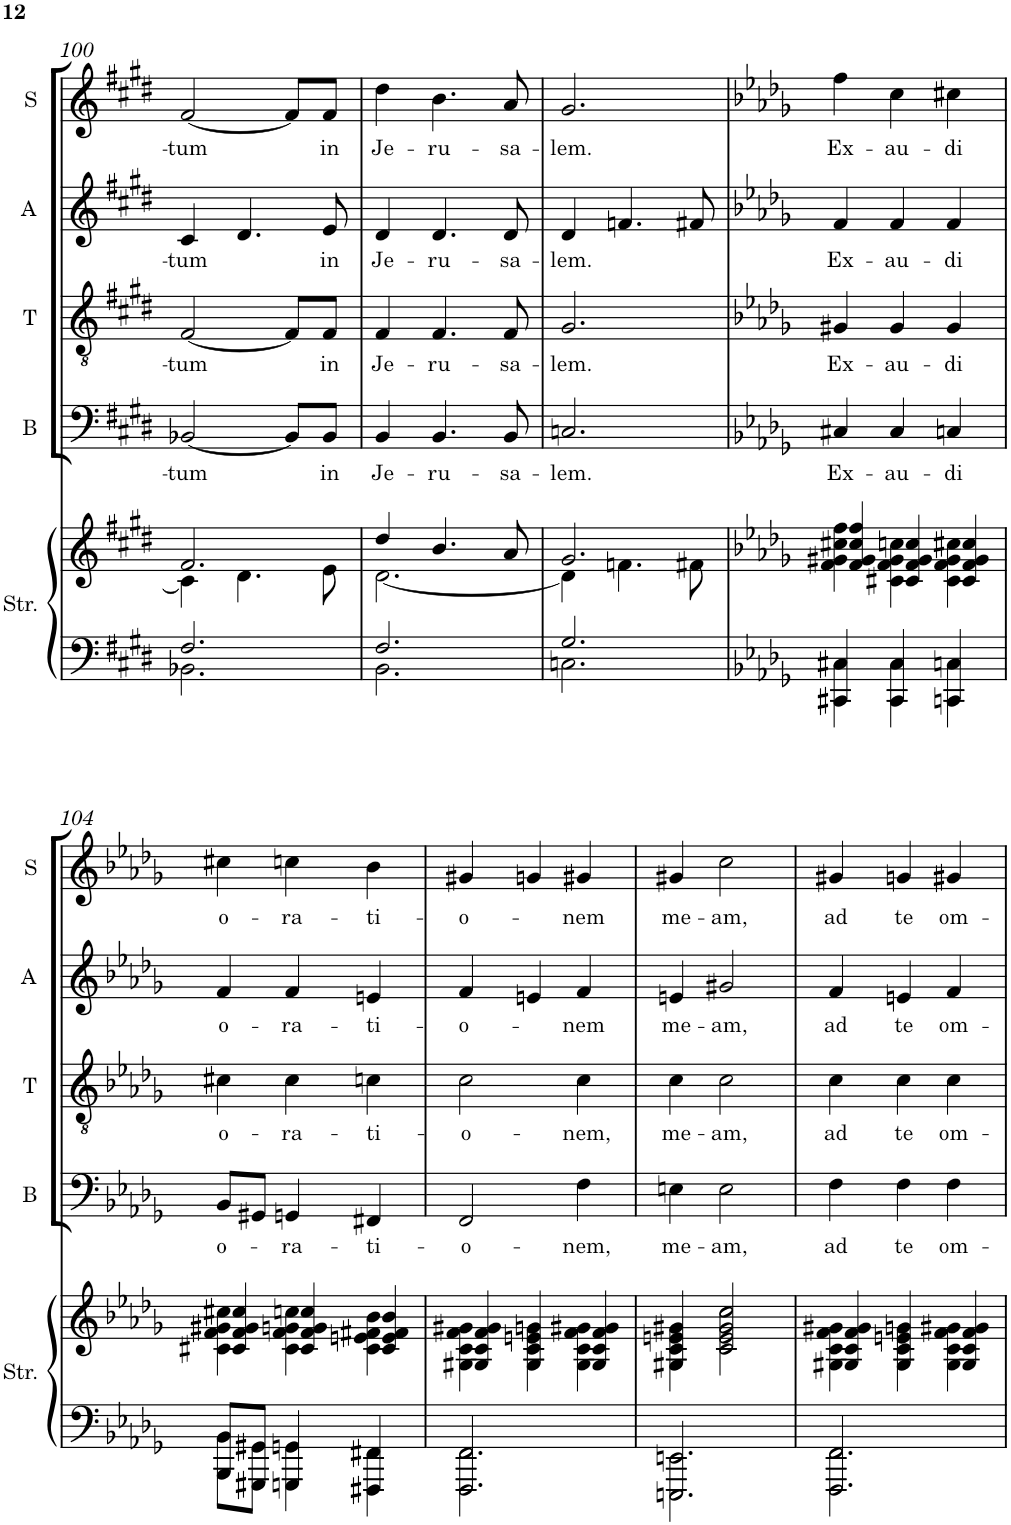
**kern	**kern	**kern	**text	**kern	**text	**kern	**text	**kern	**text
*part5	*part5	*part4	*part4	*part3	*part3	*part2	*part2	*part1	*part1
*staff6	*staff5	*staff4	*staff4	*staff3	*staff3	*staff2	*staff2	*staff1	*staff1
*I"Strings	*	*I"Bass	*	*I"Tenor	*	*I"Alto	*	*I"Soprano	*
*I'Str.	*	*I'B	*	*I'T	*	*I'A	*	*I'S	*
!!LO:PB:g=z
*clefF4	*clefG2	*clefF4	*	*clefGv2	*	*clefG2	*	*clefG2	*
*k[f#c#g#d#]	*k[f#c#g#d#]	*k[f#c#g#d#]	*	*k[f#c#g#d#]	*	*k[f#c#g#d#]	*	*k[f#c#g#d#]	*
*E:	*E:	*E:	*	*E:	*	*E:	*	*E:	*
*M3/4	*M3/4	*M3/4	*	*M3/4	*	*M3/4	*	*M3/4	*
=100	=100	=100	=100	=100	=100	=100	=100	=100	=100
*^	*^	*	*	*	*	*	*	*	*
!	!	!	!	!	!LO:LY:b	!	!LO:LY:b	!	!LO:LY:b	!	!LO:LY:b
2.F#/	2.BB-X\	2.f#/	4c#\]	[2BB-X/	-tum	[2F#/	-tum	4c#/	-tum	[2f#/	-tum
.	.	.	4.d#\	.	.	.	.	4.d#/	.	.	.
.	.	.	.	8BB-/L]	.	8F#/L]	.	.	.	8f#/L]	.
!	!	!	!	!	!LO:LY:b	!	!LO:LY:b	!	!LO:LY:b	!	!LO:LY:b
.	.	.	8e\	8BB-/J	in	8F#/J	in	8e/	in	8f#/J	in
=101	=101	=101	=101	=101	=101	=101	=101	=101	=101	=101	=101
!	!	!	!	!	!LO:LY:b	!	!LO:LY:b	!	!LO:LY:b	!	!LO:LY:b
2.F#/	2.BB\	4dd#/	[2.d#\	4BB/	Je-	4F#/	Je-	4d#/	Je-	4dd#\	Je-
!	!	!	!	!	!LO:LY:b	!	!LO:LY:b	!	!LO:LY:b	!	!LO:LY:b
.	.	4.b/	.	4.BB/	-ru-	4.F#/	-ru-	4.d#/	-ru-	4.b\	-ru-
!	!	!	!	!	!LO:LY:b	!	!LO:LY:b	!	!LO:LY:b	!	!LO:LY:b
.	.	8a/	.	8BB/	-sa-	8F#/	-sa-	8d#/	-sa-	8a/	-sa-
=102	=102	=102	=102	=102	=102	=102	=102	=102	=102	=102	=102
!	!	!	!	!	!LO:LY:b	!	!LO:LY:b	!	!LO:LY:b	!	!LO:LY:b
2.G#/	2.Cn\	2.g#/	4d#\]	2.Cn/	-lem.	2.G#/	-lem.	4d#/	-lem.	2.g#/	-lem.
.	.	.	4.fn\	.	.	.	.	4.fn/	.	.	.
.	.	.	8f#X\	.	.	.	.	8f#X/	.	.	.
=103	=103	=103	=103	=103	=103	=103	=103	=103	=103	=103	=103
*k[b-e-a-d-g-]	*	*k[b-e-a-d-g-]	*	*k[b-e-a-d-g-]	*	*k[b-e-a-d-g-]	*	*k[b-e-a-d-g-]	*	*k[b-e-a-d-g-]	*
*D-:	*	*D-:	*	*D-:	*	*D-:	*	*D-:	*	*D-:	*
!	!	!	!	!	!LO:LY:b	!	!LO:LY:b	!	!LO:LY:b	!	!LO:LY:b
4CC#X/ 4C#X/	4CC#\ 4C#\	4f/ 4g#X/ 4cc#X/ 4ff/	4f\ 4g#\ 4cc#\ 4ff\	4C#X/	Ex-	4G#X/	Ex-	4f/	Ex-	4ff\	Ex-
!	!	!	!	!	!LO:LY:b	!	!LO:LY:b	!	!LO:LY:b	!	!LO:LY:b
4CC#/ 4C#/	4CC#\ 4C#\	4c#X/ 4f/ 4g#/ 4ccn/	4c#\ 4f\ 4g#\ 4cc\	4C#/	-au-	4G#/	-au-	4f/	-au-	4cc\	-au-
!	!	!	!	!	!LO:LY:b	!	!LO:LY:b	!	!LO:LY:b	!	!LO:LY:b
4CCn/ 4Cn/	4CC\ 4C\	4c#/ 4f/ 4g#/ 4cc#X/	4c#\ 4f\ 4g#\ 4cc#\	4Cn/	-di	4G#/	-di	4f/	-di	4cc#X\	-di
!!LO:LB:g=z
=104	=104	=104	=104	=104	=104	=104	=104	=104	=104	=104	=104
!	!	!	!	!	!LO:LY:b	!	!LO:LY:b	!	!LO:LY:b	!	!LO:LY:b
8BBB-/ 8BB-/L	8BBB-\ 8BB-\L	4c#X/ 4f/ 4g#X/ 4cc#X/	4c#\ 4f\ 4g#\ 4cc#\	8BB-/L	o-	4c#X\	o-	4f/	o-	4cc#X\	o-
8GGG#X/ 8GG#X/J	8GGG#\ 8GG#\J	.	.	8GG#X/J	.	.	.	.	.	.	.
!	!	!	!	!	!LO:LY:b	!	!LO:LY:b	!	!LO:LY:b	!	!LO:LY:b
4GGGn/ 4GGn/	4GGG\ 4GG\	4c#/ 4f/ 4gn/ 4ccn/	4c#\ 4f\ 4g\ 4cc\	4GGn/	-ra-	4c#\	-ra-	4f/	-ra-	4ccn\	-ra-
!	!	!	!	!	!LO:LY:b	!	!LO:LY:b	!	!LO:LY:b	!	!LO:LY:b
4FFF#X/ 4FF#X/	4FFF#\ 4FF#\	4c#/ 4en/ 4f#X/ 4b-/	4c#\ 4e\ 4f#\ 4b-\	4FF#X/	-ti-	4cn\	-ti-	4en/	-ti-	4b-\	-ti-
=105	=105	=105	=105	=105	=105	=105	=105	=105	=105	=105	=105
!	!	!	!	!	!LO:LY:b	!	!LO:LY:b	!	!LO:LY:b	!	!LO:LY:b
2.FFF/ 2.FF/	2.FFF\ 2.FF\	4G#X/ 4c/ 4f/ 4g#X/	4G#\ 4c\ 4f\ 4g#\	2FF/	-o-	2c\	-o-	4f/	-o-	4g#X/	-o-
.	.	4G#/ 4c/ 4en/ 4gn/	4G#\ 4c\ 4e\ 4g\	.	.	.	.	4en/	.	4gn/	.
!	!	!	!	!	!LO:LY:b	!	!LO:LY:b	!	!LO:LY:b	!	!LO:LY:b
.	.	4G#/ 4c/ 4f/ 4g#X/	4G#\ 4c\ 4f\ 4g#\	4F\	-nem,	4c\	-nem,	4f/	-nem	4g#X/	-nem
=106	=106	=106	=106	=106	=106	=106	=106	=106	=106	=106	=106
!	!	!	!	!	!LO:LY:b	!	!LO:LY:b	!	!LO:LY:b	!	!LO:LY:b
2.EEEn/ 2.EEn/	2.EEE\ 2.EE\	4G#X/ 4c/ 4en/ 4g#X/	4G#\ 4c\ 4e\ 4g#\	4En\	me-	4c\	me-	4en/	me-	4g#X/	me-
!	!	!	!	!	!LO:LY:b	!	!LO:LY:b	!	!LO:LY:b	!	!LO:LY:b
.	.	2c/ 2e/ 2g#/ 2cc/	2c\ 2e\ 2g#\ 2cc\	2E\	-am,	2c\	-am,	2g#X/	-am,	2cc\	-am,
=107	=107	=107	=107	=107	=107	=107	=107	=107	=107	=107	=107
!	!	!	!	!	!LO:LY:b	!	!LO:LY:b	!	!LO:LY:b	!	!LO:LY:b
2.FFF/ 2.FF/	2.FFF\ 2.FF\	4G#X/ 4c/ 4f/ 4g#X/	4G#\ 4c\ 4f\ 4g#\	4F\	ad	4c\	ad	4f/	ad	4g#X/	ad
!	!	!	!	!	!LO:LY:b	!	!LO:LY:b	!	!LO:LY:b	!	!LO:LY:b
.	.	4G#/ 4c/ 4en/ 4gn/	4G#\ 4c\ 4e\ 4g\	4F\	te	4c\	te	4en/	te	4gn/	te
!	!	!	!	!	!LO:LY:b	!	!LO:LY:b	!	!LO:LY:b	!	!LO:LY:b
.	.	4G#/ 4c/ 4f/ 4g#X/	4G#\ 4c\ 4f\ 4g#\	4F\	om-	4c\	om-	4f/	om-	4g#X/	om-
*v	*v	*	*	*	*	*	*	*	*	*	*
*	*v	*v	*	*	*	*	*	*	*	*
=	=	=	=	=	=	=	=	=	=
*-	*-	*-	*-	*-	*-	*-	*-	*-	*-
